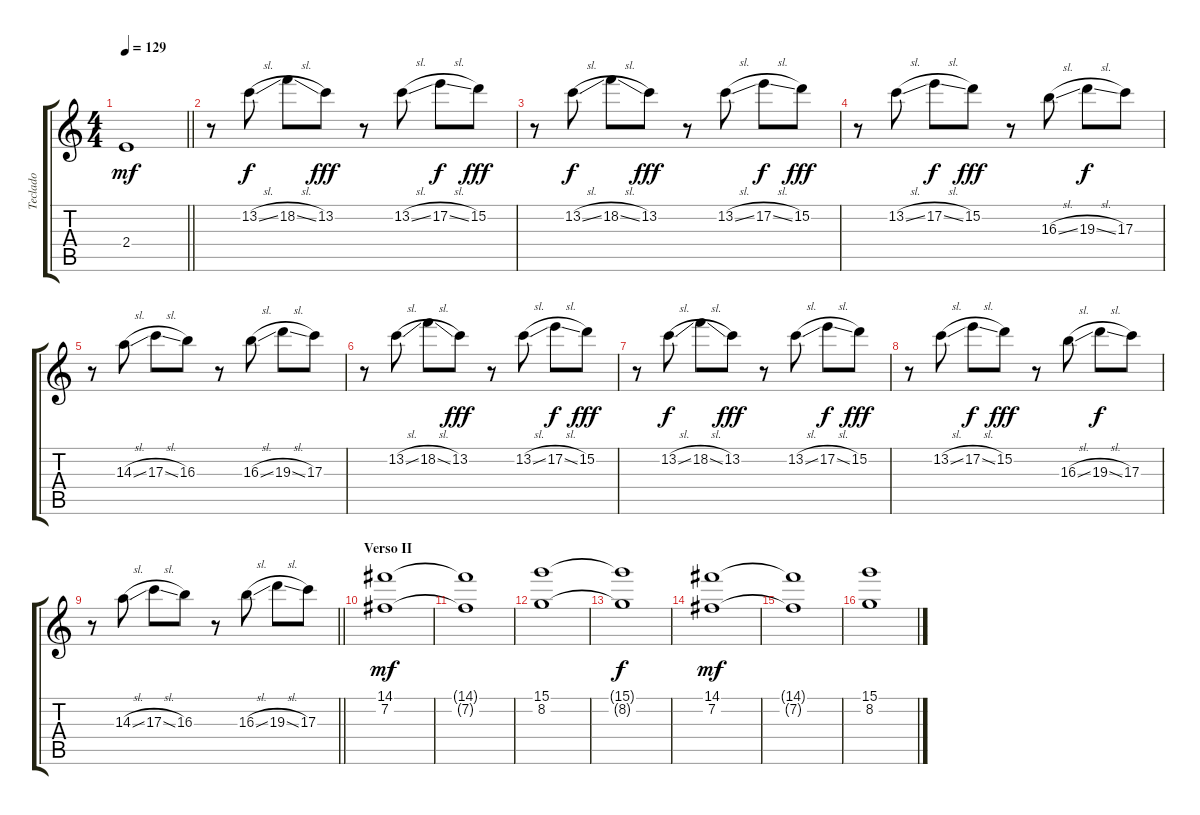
\track ("Teclado" "Teclado") {instrument lead1square}
\staff {score tabs}
\tuning (E5 B4 G4 D4 A3 E3) {hide}
\ts (4 4)
\tempo 129
\clef g2
\barLineRight lightlight
\ks c
2.4{t}.1{dy mf} |
r.8{volume 10 instrument lead1square} 13.2{sl}.8{dy f} 18.2{sl}.8 13.2.8{dy fff} r.8 13.2{sl}.8 17.2{sl}.8{dy f} 15.2.8{dy fff} |
r.8 13.2{sl}.8{dy f} 18.2{sl}.8 13.2.8{dy fff} r.8 13.2{sl}.8 17.2{sl}.8{dy f} 15.2.8{dy fff} |
r.8 13.2{sl}.8 17.2{sl}.8{dy f} 15.2.8{dy fff} r.8 16.3{sl}.8 19.3{sl}.8{dy f} 17.3.8 |
r.8 14.3{sl}.8 17.3{sl}.8 16.3.8 r.8 16.3{sl}.8 19.3{sl}.8 17.3.8 |
r.8 13.2{sl}.8 18.2{sl}.8 13.2.8{dy fff} r.8 13.2{sl}.8 17.2{sl}.8{dy f} 15.2.8{dy fff} |
r.8 13.2{sl}.8{dy f} 18.2{sl}.8 13.2.8{dy fff} r.8 13.2{sl}.8 17.2{sl}.8{dy f} 15.2.8{dy fff} |
r.8 13.2{sl}.8 17.2{sl}.8{dy f} 15.2.8{dy fff} r.8 16.3{sl}.8 19.3{sl}.8{dy f} 17.3.8 |
\barLineRight lightlight
r.8 14.3{sl}.8 17.3{sl}.8 16.3.8 r.8 16.3{sl}.8 19.3{sl}.8 17.3.8 |
\section ("" "Verso II")
(14.1 7.2).1{dy mf volume 10 instrument stringensemble2} |
(14.1{t} 7.2{t}).1 |
(15.1 8.2).1 |
(15.1{t} 8.2{t}).1{dy f} |
(14.1 7.2).1{dy mf} |
(14.1{t} 7.2{t}).1 |
(15.1 8.2).1
